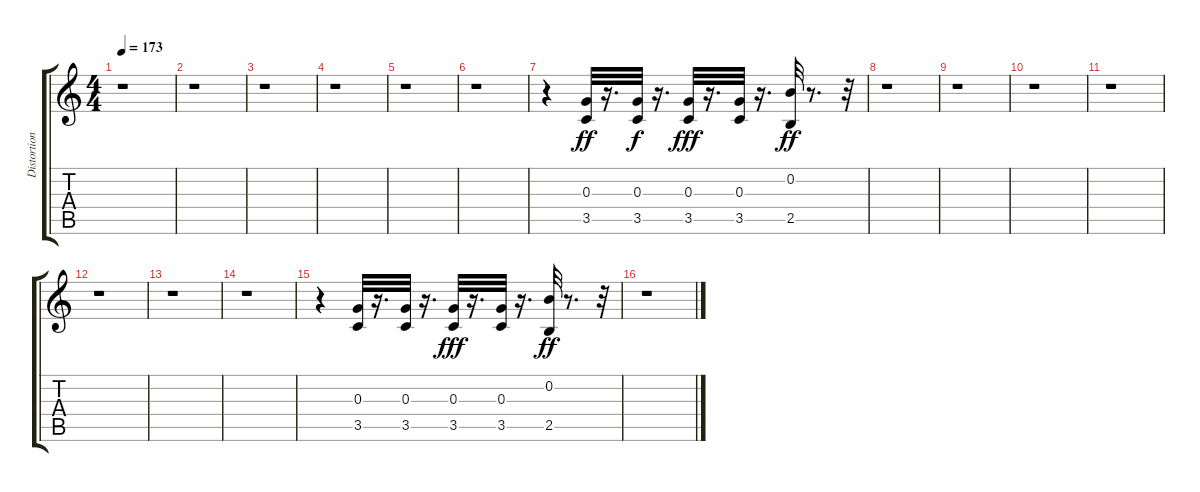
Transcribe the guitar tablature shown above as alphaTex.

\track ("Distortion" "Distortion") {instrument distortionguitar}
\staff {score tabs}
\tuning (E4 B3 G3 D3 A2 E2) {hide}
\ts (4 4)
\tempo 173
\clef g2
\ks c
r.1{dy fff} |
r.1 |
r.1 |
r.1 |
r.1 |
r.1 |
r.4 (0.3 3.5).32{dy ff} r.16{d} (0.3 3.5).32{dy f} r.16{d} (0.3 3.5).32{dy fff} r.16{d} (0.3 3.5).32 r.16{d} (0.2 2.5).32{dy ff} r.8{d} r.32 |
r.1 |
r.1 |
r.1 |
r.1 |
r.1 |
r.1 |
r.1 |
r.4 (0.3 3.5).32 r.16{d} (0.3 3.5).32 r.16{d} (0.3 3.5).32{dy fff} r.16{d} (0.3 3.5).32 r.16{d} (0.2 2.5).32{dy ff} r.8{d} r.32 |
r.1
